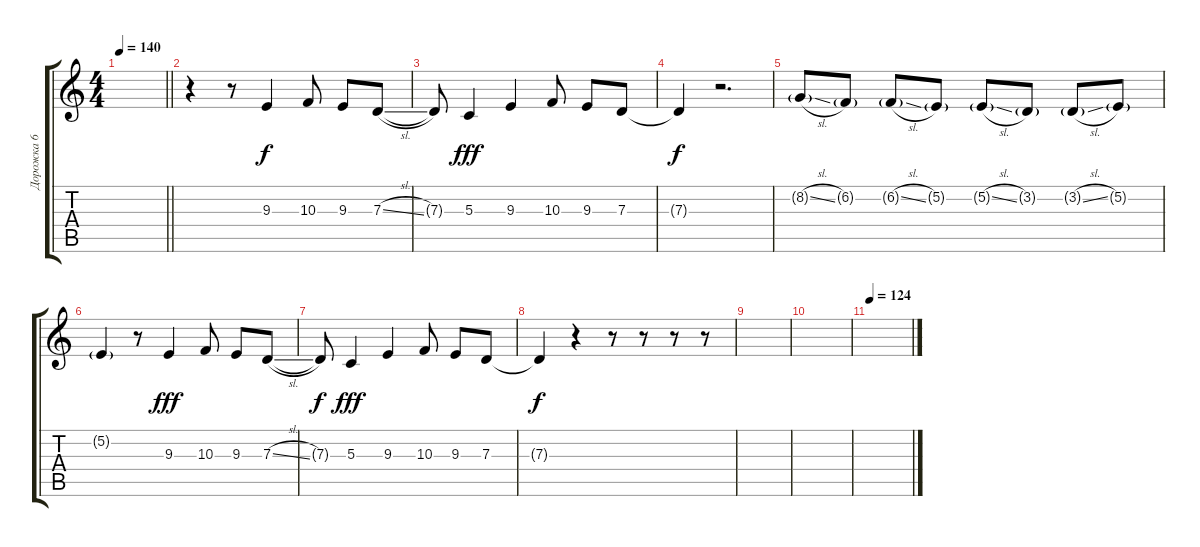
\track ("Дорожка 6" "Дорожка 6") {instrument altosax}
\staff {score tabs}
\tuning (E4 B3 G3 D3 A2 E2) {hide}
\ts (4 4)
\tempo 140
\clef g2
\barLineRight lightlight
\ks c
|
r.4 r.8 9.3.4 10.3.8 9.3.8 7.3{sl}.8 |
7.3{t}.8{dy f} 5.3.4{dy fff} 9.3.4 10.3.8 9.3.8 7.3.8 |
7.3{t}.4{dy f} r.2{d} |
8.2{sl g}.8 6.2{g}.8 6.2{sl g}.8 5.2{g}.8 5.2{sl g}.8 3.2{g}.8 3.2{sl g}.8 5.2{g}.8 |
5.2{g}.4 r.8 9.3.4{dy fff} 10.3.8 9.3.8 7.3{sl}.8 |
7.3{t}.8{dy f} 5.3.4{dy fff} 9.3.4 10.3.8 9.3.8 7.3.8 |
7.3{t}.4{dy f} r.4 r.8 r.8 r.8 r.8 |
|
|
\tempo 124
